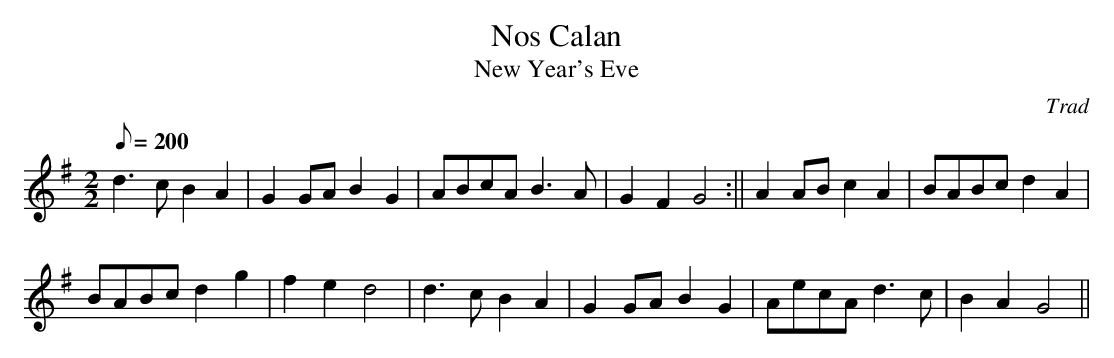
X:1
T:Nos Calan
T:New Year's Eve
M:2/2
L:1/8
Q:200
C:Trad
K:G
d3cB2A2|G2GAB2G2|ABcAB3A|G2F2G4:||
A2ABc2A2|BABcd2A2|!BABcd2g2|f2e2d4|
d3cB2A2|G2GAB2G2|AecAd3c|B2A2G4||
